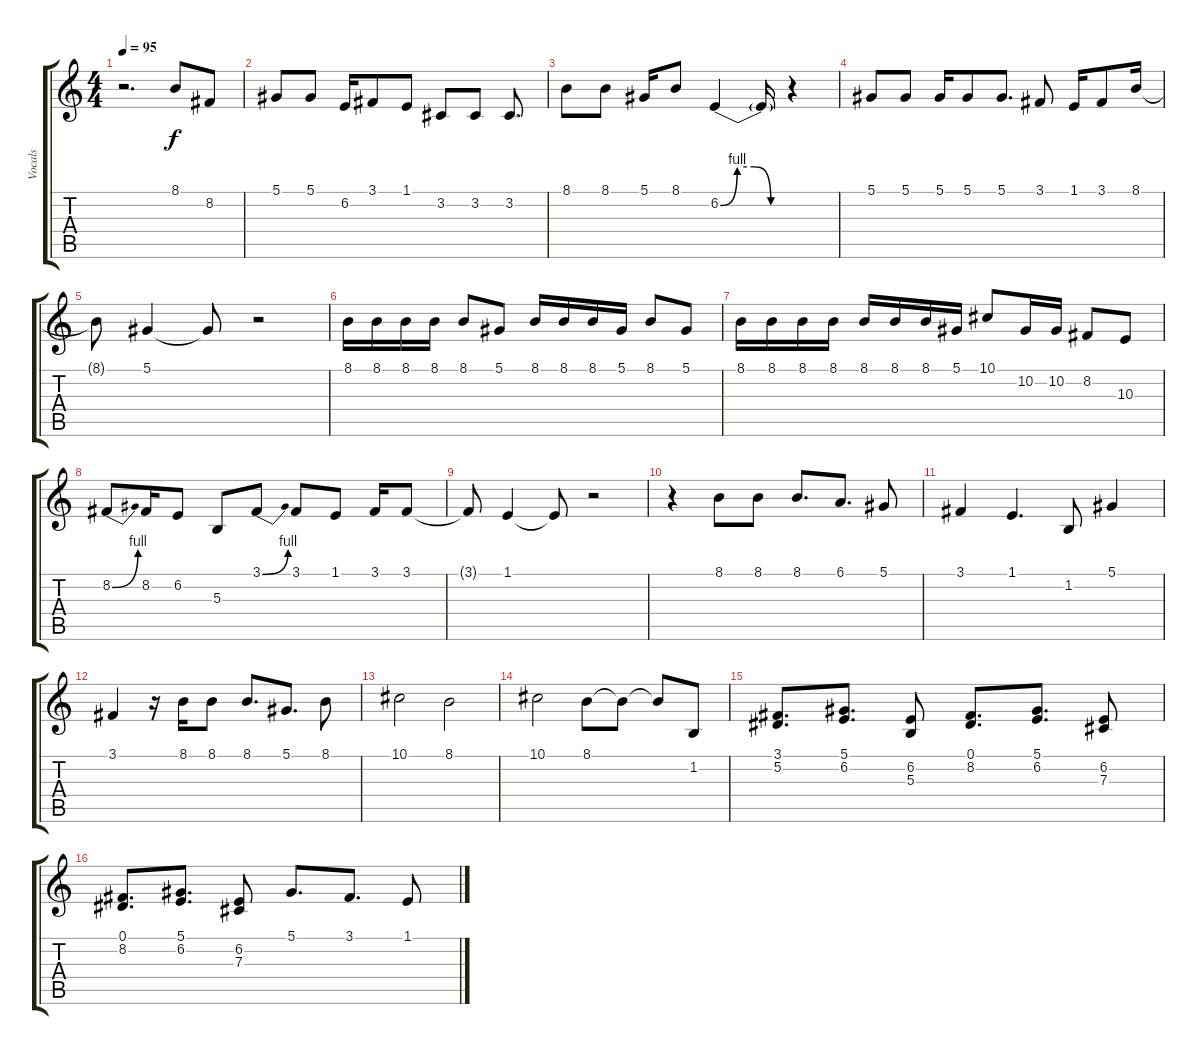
\track ("Vocals" "Vocals") {instrument lead3calliope}
\staff {score tabs}
\tuning (Eb4 Bb3 Gb3 Db3 Ab2 Eb2) {hide}
\ts (4 4)
\tempo 95
\clef g2
\ks c
r.2{d dy f} 8.1.8 8.2.8 |
5.1.8 5.1.8 6.2.16 3.1.8 1.1.8 3.2.8 3.2.8 3.2.8{d} |
8.1.8 8.1.8 5.1.16 8.1.8 6.2{be (custom 0 0 15 4 30 4 45 0 60 0)}.4 6.2{t}.16 r.4 |
5.1.8 5.1.8 5.1.16 5.1.8 5.1.8{d} 3.1.8 1.1.16 3.1.8 8.1.16 |
8.1{t}.8 5.1.4 5.1{t}.8 r.2 |
8.1.16 8.1.16 8.1.16 8.1.16 8.1.8 5.1.8 8.1.16 8.1.16 8.1.16 5.1.16 8.1.8 5.1.8 |
8.1.16 8.1.16 8.1.16 8.1.16 8.1.16 8.1.16 8.1.16 5.1.16 10.1.8 10.2.16 10.2.16 8.2.8 10.3.8 |
8.2{be (bend 0 0 60 4)}.8 8.2.16 6.2.8 5.3.8 3.1{be (bend 0 0 60 4)}.8 3.1.8 1.1.8 3.1.16 3.1.8 |
3.1{t}.8 1.1.4 1.1{t}.8 r.2 |
r.4 8.1.8 8.1.8 8.1.8{d} 6.1.8{d} 5.1.8 |
3.1.4 1.1.4{d} 1.2.8 5.1.4 |
3.1.4 r.16 8.1.16 8.1.8 8.1.8{d} 5.1.8{d} 8.1.8 |
10.1.2 8.1.2 |
10.1.2 8.1.8 8.1{t}.8 8.1{t}.8 1.2.8 |
(3.1 5.2).8{d} (5.1 6.2).8{d} (6.2 5.3).8 (0.1 8.2).8{d} (5.1 6.2).8{d} (6.2 7.3).8 |
(0.1 8.2).8{d} (5.1 6.2).8{d} (6.2 7.3).8 5.1.8{d} 3.1.8{d} 1.1.8
